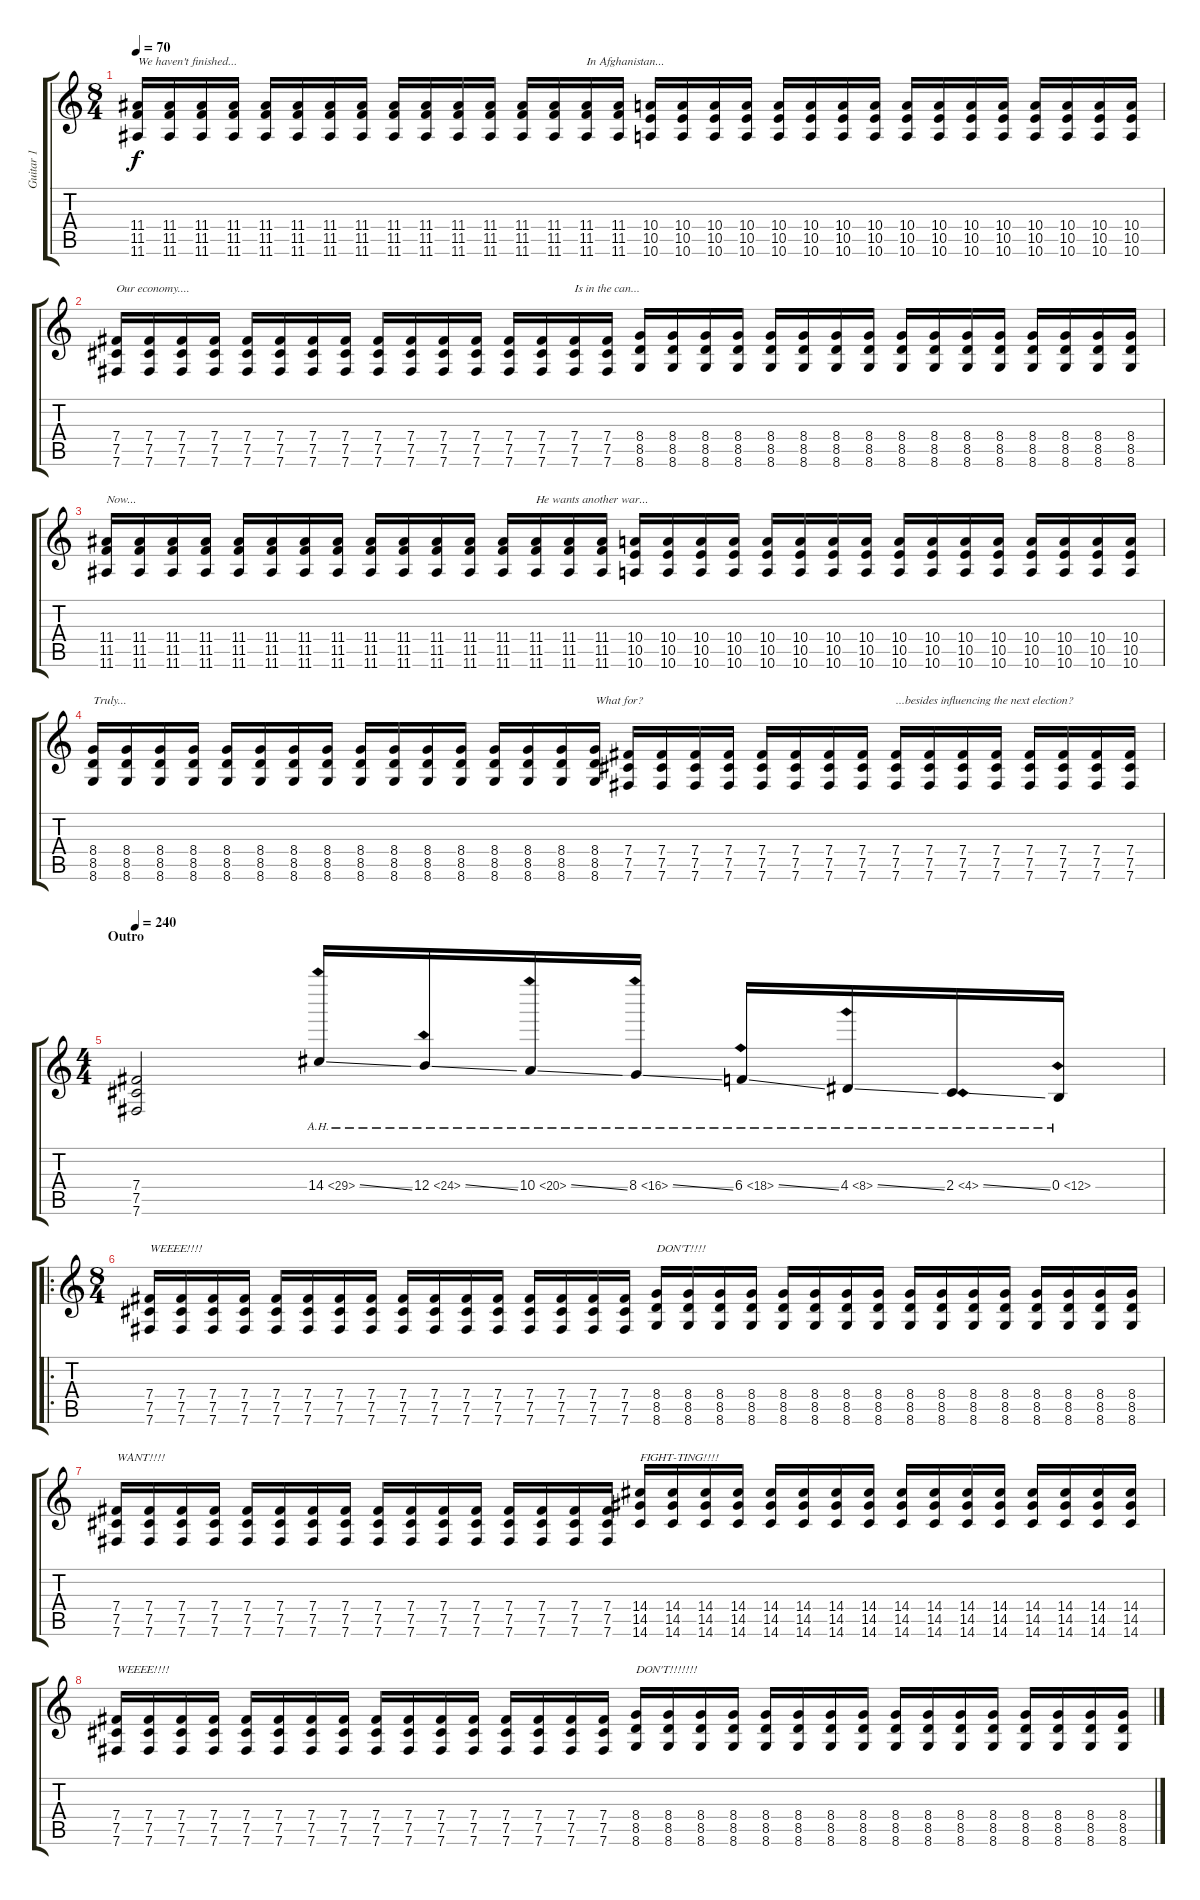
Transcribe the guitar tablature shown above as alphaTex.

\track ("Guitar 1" "Guitar 1") {instrument overdrivenguitar}
\staff {score tabs}
\tuning (Db4 Ab3 E3 B2 Gb2 B1) {hide}
\ts (8 4)
\tempo 70
\clef g2
\ks c
(11.4 11.5 11.6).16{txt "We haven't finished..." dy f} (11.4 11.5 11.6).16 (11.4 11.5 11.6).16 (11.4 11.5 11.6).16 (11.4 11.5 11.6).16 (11.4 11.5 11.6).16 (11.4 11.5 11.6).16 (11.4 11.5 11.6).16 (11.4 11.5 11.6).16 (11.4 11.5 11.6).16 (11.4 11.5 11.6).16 (11.4 11.5 11.6).16 (11.4 11.5 11.6).16 (11.4 11.5 11.6).16 (11.4 11.5 11.6).16{txt "In Afghanistan..."} (11.4 11.5 11.6).16 (10.4 10.5 10.6).16 (10.4 10.5 10.6).16 (10.4 10.5 10.6).16 (10.4 10.5 10.6).16 (10.4 10.5 10.6).16 (10.4 10.5 10.6).16 (10.4 10.5 10.6).16 (10.4 10.5 10.6).16 (10.4 10.5 10.6).16 (10.4 10.5 10.6).16 (10.4 10.5 10.6).16 (10.4 10.5 10.6).16 (10.4 10.5 10.6).16 (10.4 10.5 10.6).16 (10.4 10.5 10.6).16 (10.4 10.5 10.6).16 |
(7.4 7.5 7.6).16{txt "Our economy...."} (7.4 7.5 7.6).16 (7.4 7.5 7.6).16 (7.4 7.5 7.6).16 (7.4 7.5 7.6).16 (7.4 7.5 7.6).16 (7.4 7.5 7.6).16 (7.4 7.5 7.6).16 (7.4 7.5 7.6).16 (7.4 7.5 7.6).16 (7.4 7.5 7.6).16 (7.4 7.5 7.6).16 (7.4 7.5 7.6).16 (7.4 7.5 7.6).16 (7.4 7.5 7.6).16{txt "Is in the can..."} (7.4 7.5 7.6).16 (8.4 8.5 8.6).16 (8.4 8.5 8.6).16 (8.4 8.5 8.6).16 (8.4 8.5 8.6).16 (8.4 8.5 8.6).16 (8.4 8.5 8.6).16 (8.4 8.5 8.6).16 (8.4 8.5 8.6).16 (8.4 8.5 8.6).16 (8.4 8.5 8.6).16 (8.4 8.5 8.6).16 (8.4 8.5 8.6).16 (8.4 8.5 8.6).16 (8.4 8.5 8.6).16 (8.4 8.5 8.6).16 (8.4 8.5 8.6).16 |
(11.4 11.5 11.6).16{txt "Now..."} (11.4 11.5 11.6).16 (11.4 11.5 11.6).16 (11.4 11.5 11.6).16 (11.4 11.5 11.6).16 (11.4 11.5 11.6).16 (11.4 11.5 11.6).16 (11.4 11.5 11.6).16 (11.4 11.5 11.6).16 (11.4 11.5 11.6).16 (11.4 11.5 11.6).16 (11.4 11.5 11.6).16 (11.4 11.5 11.6).16 (11.4 11.5 11.6).16{txt "He wants another war..."} (11.4 11.5 11.6).16 (11.4 11.5 11.6).16 (10.4 10.5 10.6).16 (10.4 10.5 10.6).16 (10.4 10.5 10.6).16 (10.4 10.5 10.6).16 (10.4 10.5 10.6).16 (10.4 10.5 10.6).16 (10.4 10.5 10.6).16 (10.4 10.5 10.6).16 (10.4 10.5 10.6).16 (10.4 10.5 10.6).16 (10.4 10.5 10.6).16 (10.4 10.5 10.6).16 (10.4 10.5 10.6).16 (10.4 10.5 10.6).16 (10.4 10.5 10.6).16 (10.4 10.5 10.6).16 |
(8.4 8.5 8.6).16{txt "Truly..."} (8.4 8.5 8.6).16 (8.4 8.5 8.6).16 (8.4 8.5 8.6).16 (8.4 8.5 8.6).16 (8.4 8.5 8.6).16 (8.4 8.5 8.6).16 (8.4 8.5 8.6).16 (8.4 8.5 8.6).16 (8.4 8.5 8.6).16 (8.4 8.5 8.6).16 (8.4 8.5 8.6).16 (8.4 8.5 8.6).16 (8.4 8.5 8.6).16 (8.4 8.5 8.6).16 (8.4 8.5 8.6).16{txt "What for?"} (7.4 7.5 7.6).16 (7.4 7.5 7.6).16 (7.4 7.5 7.6).16 (7.4 7.5 7.6).16 (7.4 7.5 7.6).16 (7.4 7.5 7.6).16 (7.4 7.5 7.6).16 (7.4 7.5 7.6).16 (7.4 7.5 7.6).16{txt "...besides influencing the next election?"} (7.4 7.5 7.6).16 (7.4 7.5 7.6).16 (7.4 7.5 7.6).16 (7.4 7.5 7.6).16 (7.4 7.5 7.6).16 (7.4 7.5 7.6).16 (7.4 7.5 7.6).16 |
\ts (4 4)
\section ("" "Outro")
\tempo 240
(7.4 7.5 7.6).2 14.4{ah 15 ss}.16 12.4{ah 12 ss}.16 10.4{ah 10 ss}.16 8.4{ah 8 ss}.16 6.4{ah 12 ss}.16 4.4{ah 4 ss}.16 2.4{ah 2 ss}.16 0.4{ah 12}.16 |
\ro
\ts (8 4)
(7.4 7.5 7.6).16{txt "WEEEE!!!!"} (7.4 7.5 7.6).16 (7.4 7.5 7.6).16 (7.4 7.5 7.6).16 (7.4 7.5 7.6).16 (7.4 7.5 7.6).16 (7.4 7.5 7.6).16 (7.4 7.5 7.6).16 (7.4 7.5 7.6).16 (7.4 7.5 7.6).16 (7.4 7.5 7.6).16 (7.4 7.5 7.6).16 (7.4 7.5 7.6).16 (7.4 7.5 7.6).16 (7.4 7.5 7.6).16 (7.4 7.5 7.6).16 (8.4 8.5 8.6).16{txt "DON'T!!!!"} (8.4 8.5 8.6).16 (8.4 8.5 8.6).16 (8.4 8.5 8.6).16 (8.4 8.5 8.6).16 (8.4 8.5 8.6).16 (8.4 8.5 8.6).16 (8.4 8.5 8.6).16 (8.4 8.5 8.6).16 (8.4 8.5 8.6).16 (8.4 8.5 8.6).16 (8.4 8.5 8.6).16 (8.4 8.5 8.6).16 (8.4 8.5 8.6).16 (8.4 8.5 8.6).16 (8.4 8.5 8.6).16 |
(7.4 7.5 7.6).16{txt "WANT!!!!"} (7.4 7.5 7.6).16 (7.4 7.5 7.6).16 (7.4 7.5 7.6).16 (7.4 7.5 7.6).16 (7.4 7.5 7.6).16 (7.4 7.5 7.6).16 (7.4 7.5 7.6).16 (7.4 7.5 7.6).16 (7.4 7.5 7.6).16 (7.4 7.5 7.6).16 (7.4 7.5 7.6).16 (7.4 7.5 7.6).16 (7.4 7.5 7.6).16 (7.4 7.5 7.6).16 (7.4 7.5 7.6).16 (14.4 14.5 14.6).16{txt "FIGHT-TING!!!!"} (14.4 14.5 14.6).16 (14.4 14.5 14.6).16 (14.4 14.5 14.6).16 (14.4 14.5 14.6).16 (14.4 14.5 14.6).16 (14.4 14.5 14.6).16 (14.4 14.5 14.6).16 (14.4 14.5 14.6).16 (14.4 14.5 14.6).16 (14.4 14.5 14.6).16 (14.4 14.5 14.6).16 (14.4 14.5 14.6).16 (14.4 14.5 14.6).16 (14.4 14.5 14.6).16 (14.4 14.5 14.6).16 |
(7.4 7.5 7.6).16{txt "WEEEE!!!!"} (7.4 7.5 7.6).16 (7.4 7.5 7.6).16 (7.4 7.5 7.6).16 (7.4 7.5 7.6).16 (7.4 7.5 7.6).16 (7.4 7.5 7.6).16 (7.4 7.5 7.6).16 (7.4 7.5 7.6).16 (7.4 7.5 7.6).16 (7.4 7.5 7.6).16 (7.4 7.5 7.6).16 (7.4 7.5 7.6).16 (7.4 7.5 7.6).16 (7.4 7.5 7.6).16 (7.4 7.5 7.6).16 (8.4 8.5 8.6).16{txt "DON'T!!!!!!!"} (8.4 8.5 8.6).16 (8.4 8.5 8.6).16 (8.4 8.5 8.6).16 (8.4 8.5 8.6).16 (8.4 8.5 8.6).16 (8.4 8.5 8.6).16 (8.4 8.5 8.6).16 (8.4 8.5 8.6).16 (8.4 8.5 8.6).16 (8.4 8.5 8.6).16 (8.4 8.5 8.6).16 (8.4 8.5 8.6).16 (8.4 8.5 8.6).16 (8.4 8.5 8.6).16 (8.4 8.5 8.6).16
